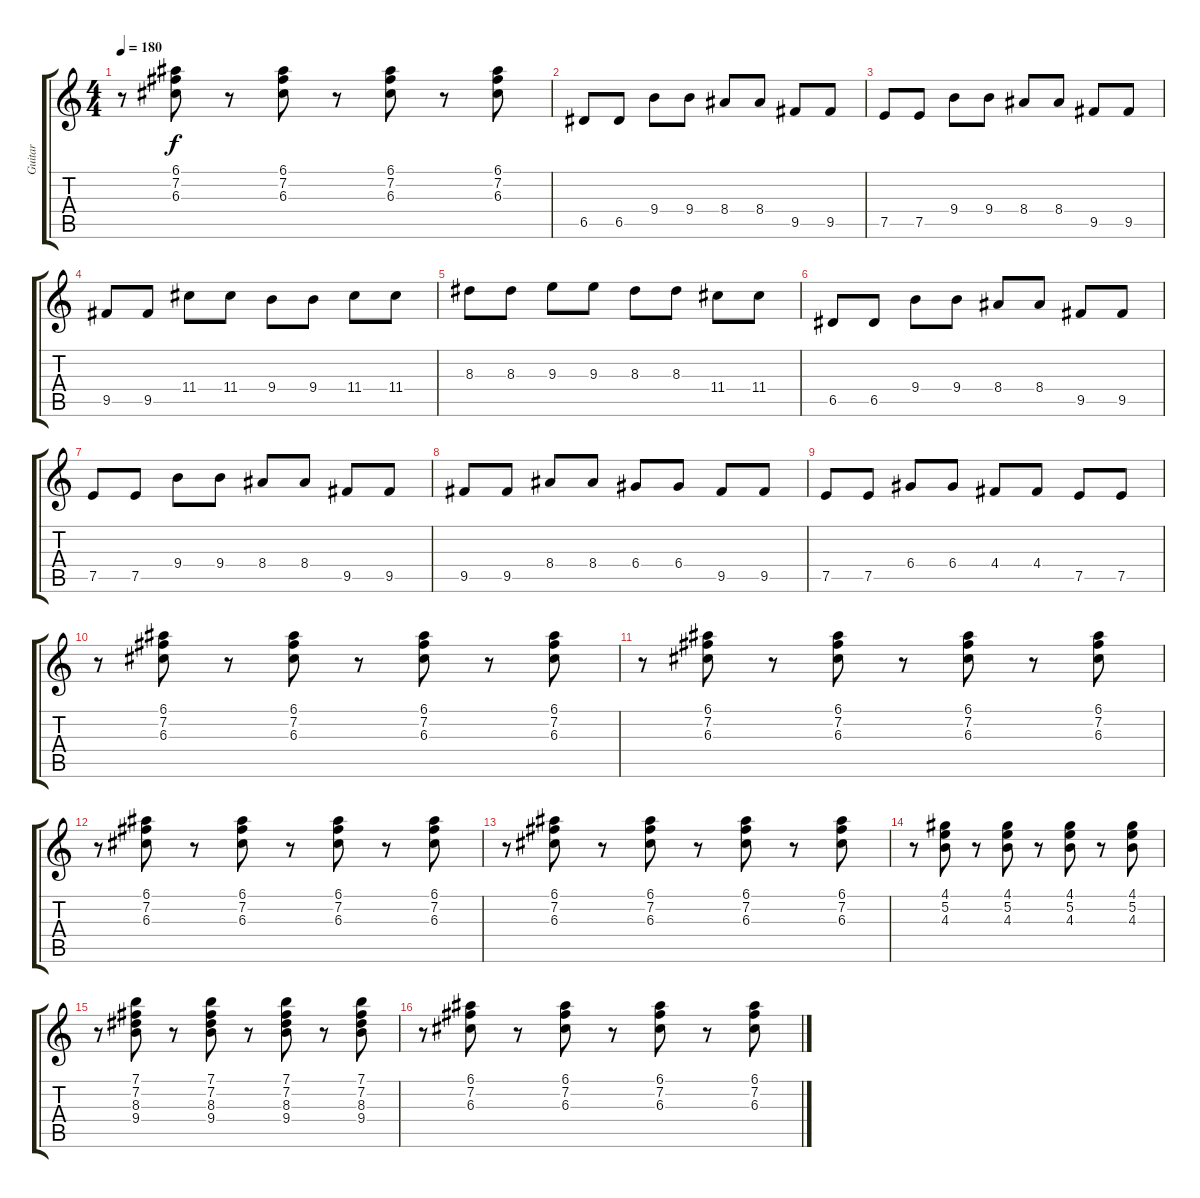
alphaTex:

\track ("Guitar" "Guitar") {instrument electricguitarclean}
\staff {score tabs}
\tuning (E4 B3 G3 D3 A2 E2) {hide}
\ts (4 4)
\tempo 180
\clef g2
\ks c
r.8{dy f} (6.1 7.2 6.3).8 r.8 (6.1 7.2 6.3).8 r.8 (6.1 7.2 6.3).8 r.8 (6.1 7.2 6.3).8 |
6.5.8{instrument distortionguitar} 6.5.8 9.4.8 9.4.8 8.4.8 8.4.8 9.5.8 9.5.8 |
7.5.8 7.5.8 9.4.8 9.4.8 8.4.8 8.4.8 9.5.8 9.5.8 |
9.5.8 9.5.8 11.4.8 11.4.8 9.4.8 9.4.8 11.4.8 11.4.8 |
8.3.8 8.3.8 9.3.8 9.3.8 8.3.8 8.3.8 11.4.8 11.4.8 |
6.5.8 6.5.8 9.4.8 9.4.8 8.4.8 8.4.8 9.5.8 9.5.8 |
7.5.8 7.5.8 9.4.8 9.4.8 8.4.8 8.4.8 9.5.8 9.5.8 |
9.5.8 9.5.8 8.4.8 8.4.8 6.4.8 6.4.8 9.5.8 9.5.8 |
7.5.8 7.5.8 6.4.8 6.4.8 4.4.8 4.4.8 7.5.8 7.5.8 |
r.8{instrument electricguitarclean} (6.1 7.2 6.3).8 r.8 (6.1 7.2 6.3).8 r.8 (6.1 7.2 6.3).8 r.8 (6.1 7.2 6.3).8 |
r.8 (6.1 7.2 6.3).8 r.8 (6.1 7.2 6.3).8 r.8 (6.1 7.2 6.3).8 r.8 (6.1 7.2 6.3).8 |
r.8 (6.1 7.2 6.3).8 r.8 (6.1 7.2 6.3).8 r.8 (6.1 7.2 6.3).8 r.8 (6.1 7.2 6.3).8 |
r.8 (6.1 7.2 6.3).8 r.8 (6.1 7.2 6.3).8 r.8 (6.1 7.2 6.3).8 r.8 (6.1 7.2 6.3).8 |
r.8 (4.1 5.2 4.3).8 r.8 (4.1 5.2 4.3).8 r.8 (4.1 5.2 4.3).8 r.8 (4.1 5.2 4.3).8 |
r.8 (7.1 7.2 8.3 9.4).8 r.8 (7.1 7.2 8.3 9.4).8 r.8 (7.1 7.2 8.3 9.4).8 r.8 (7.1 7.2 8.3 9.4).8 |
r.8 (6.1 7.2 6.3).8 r.8 (6.1 7.2 6.3).8 r.8 (6.1 7.2 6.3).8 r.8 (6.1 7.2 6.3).8
